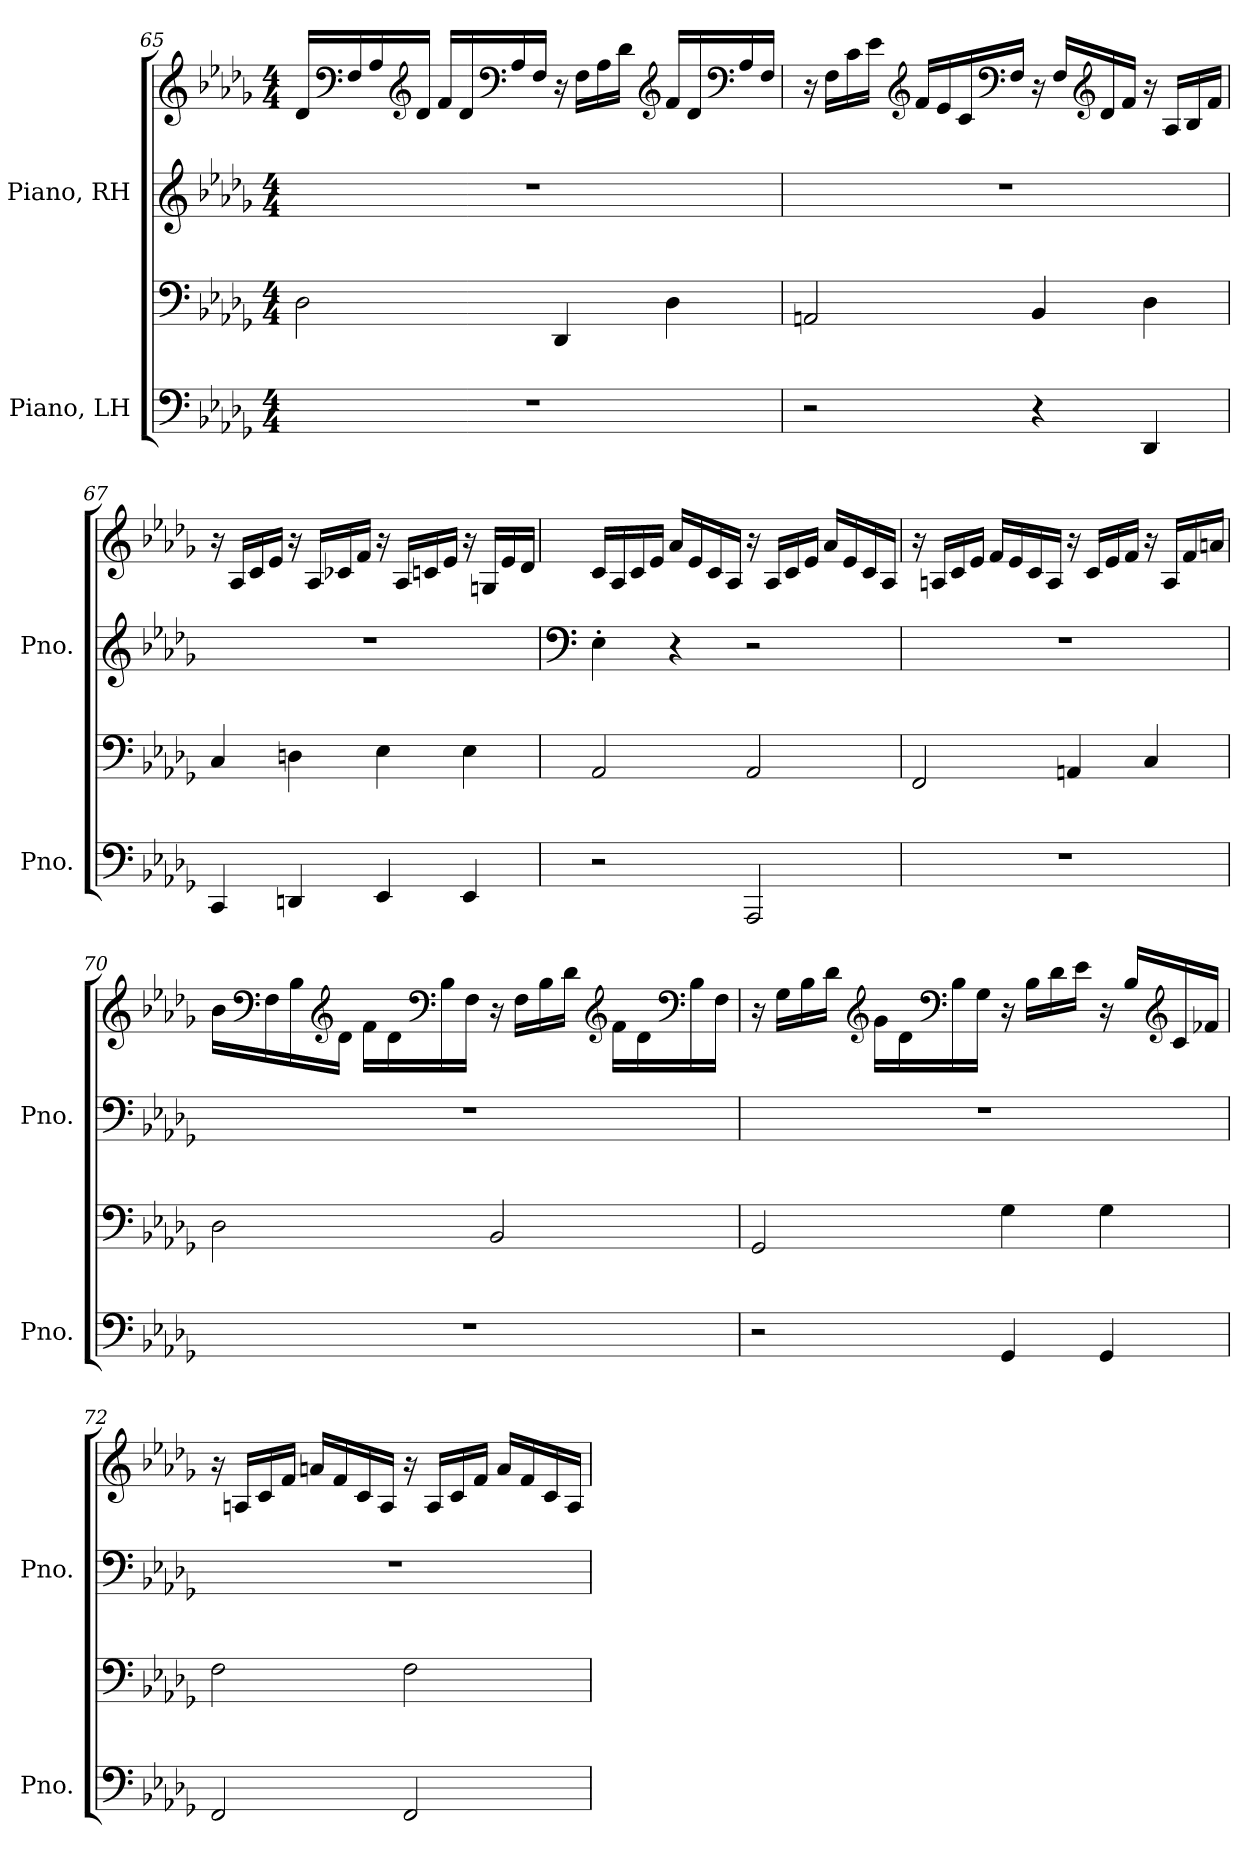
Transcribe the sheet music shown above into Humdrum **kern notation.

**kern	**kern	**kern	**kern
*part2	*part2	*part1	*part1
*staff4	*staff3	*staff2	*staff1
*I"Piano, LH	*	*I"Piano, RH	*
*I'Pno.	*	*I'Pno.	*
!!LO:PB:g=z
*clefF4	*clefF4	*clefG2	*clefG2
*k[b-e-a-d-g-]	*k[b-e-a-d-g-]	*k[b-e-a-d-g-]	*k[b-e-a-d-g-]
*M4/4	*M4/4	*M4/4	*M4/4
=65	=65	=65	=65
1r	2D-\	1r	16d-/LL
*	*	*	*clefF4
.	.	.	16F/
.	.	.	16A-/
*	*	*	*clefG2
.	.	.	16d-/JJ
.	.	.	16f/LL
.	.	.	16d-/
*	*	*	*clefF4
.	.	.	16A-/
.	.	.	16F/JJ
.	4DD-/	.	16r
.	.	.	16F\LL
.	.	.	16A-\
.	.	.	16d-\JJ
*	*	*	*clefG2
.	4D-\	.	16f/LL
.	.	.	16d-/
*	*	*	*clefF4
.	.	.	16A-/
.	.	.	16F/JJ
!!LO:LB:g=z
=66	=66	=66	=66
2r	2AAn/	1r	16r
.	.	.	16F\LL
.	.	.	16c\
.	.	.	16e-\JJ
*	*	*	*clefG2
.	.	.	16f/LL
.	.	.	16e-/
.	.	.	16c/
*	*	*	*clefF4
.	.	.	16F/JJ
4r	4BB-/	.	16r
.	.	.	16F/LL
*	*	*	*clefG2
.	.	.	16d-/
.	.	.	16f/JJ
4DD-/	4D-\	.	16r
.	.	.	16A-/LL
.	.	.	16B-/
.	.	.	16f/JJ
=67	=67	=67	=67
4CC/	4C/	1r	16r
.	.	.	16A-/LL
.	.	.	16c/
.	.	.	16e-/JJ
4DDn/	4Dn\	.	16r
.	.	.	16A-/LL
.	.	.	16c-X/
.	.	.	16f/JJ
4EE-/	4E-\	.	16r
.	.	.	16A-/LL
.	.	.	16cn/
.	.	.	16e-/JJ
4EE-/	4E-\	.	16r
.	.	.	16Gn/LL
.	.	.	16e-/
.	.	.	16d-/JJ
!!LO:LB:g=z
=68	=68	=68	=68
*	*	*clefF4	*
2r	2AA-/	4E-'\	16c/LL
.	.	.	16A-/
.	.	.	16c/
.	.	.	16e-/JJ
.	.	4r	16a-/LL
.	.	.	16e-/
.	.	.	16c/
.	.	.	16A-/JJ
2AAA-/	2AA-/	2r	16r
.	.	.	16A-/LL
.	.	.	16c/
.	.	.	16e-/JJ
.	.	.	16a-/LL
.	.	.	16e-/
.	.	.	16c/
.	.	.	16A-/JJ
=69	=69	=69	=69
1r	2FF/	1r	16r
.	.	.	16An/LL
.	.	.	16c/
.	.	.	16e-/JJ
.	.	.	16f/LL
.	.	.	16e-/
.	.	.	16c/
.	.	.	16A/JJ
.	4AAn/	.	16r
.	.	.	16c/LL
.	.	.	16e-/
.	.	.	16f/JJ
.	4C/	.	16r
.	.	.	16A/LL
.	.	.	16f/
.	.	.	16an/JJ
!!LO:PB:g=z
=70	=70	=70	=70
1r	2D-\	1r	16b-\LL
*	*	*	*clefF4
.	.	.	16F\
.	.	.	16B-\
*	*	*	*clefG2
.	.	.	16d-\JJ
.	.	.	16f\LL
.	.	.	16d-\
*	*	*	*clefF4
.	.	.	16B-\
.	.	.	16F\JJ
.	2BB-/	.	16r
.	.	.	16F\LL
.	.	.	16B-\
.	.	.	16d-\JJ
*	*	*	*clefG2
.	.	.	16f\LL
.	.	.	16d-\
*	*	*	*clefF4
.	.	.	16B-\
.	.	.	16F\JJ
!!LO:LB:g=z
=71	=71	=71	=71
2r	2GG-/	1r	16r
.	.	.	16G-\LL
.	.	.	16B-\
.	.	.	16d-\JJ
*	*	*	*clefG2
.	.	.	16g-\LL
.	.	.	16d-\
*	*	*	*clefF4
.	.	.	16B-\
.	.	.	16G-\JJ
4GG-/	4G-\	.	16r
.	.	.	16B-\LL
.	.	.	16d-\
.	.	.	16e-\JJ
4GG-/	4G-\	.	16r
.	.	.	16B-/LL
*	*	*	*clefG2
.	.	.	16c/
.	.	.	16f-X/JJ
=72	=72	=72	=72
2FF/	2F\	1r	16r
.	.	.	16An/LL
.	.	.	16c/
.	.	.	16f/JJ
.	.	.	16an/LL
.	.	.	16f/
.	.	.	16c/
.	.	.	16A/JJ
2FF/	2F\	.	16r
.	.	.	16A/LL
.	.	.	16c/
.	.	.	16f/JJ
.	.	.	16a/LL
.	.	.	16f/
.	.	.	16c/
.	.	.	16A/JJ
=	=	=	=
*-	*-	*-	*-
